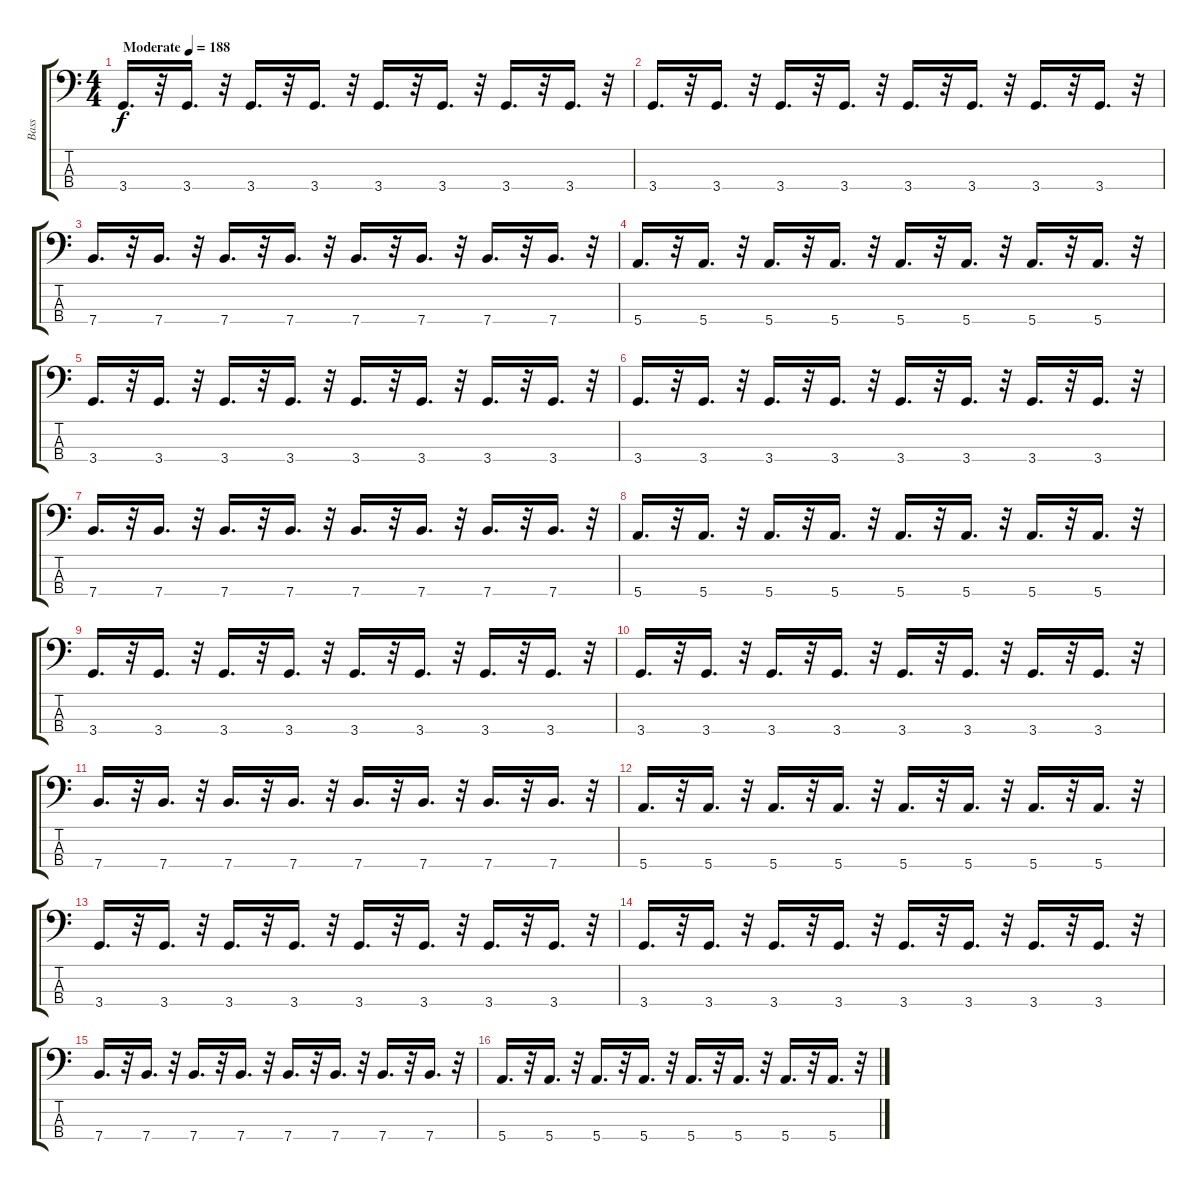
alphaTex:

\track ("Bass" "Bass") {instrument electricbassfinger}
\staff {score tabs}
\tuning (G2 D2 A1 E1) {hide}
\ts (4 4)
\tempo (188 "Moderate")
\clef f4
\ks c
3.4.16{d dy f volume 14 instrument electricbassfinger} r.32 3.4.16{d} r.32 3.4.16{d} r.32 3.4.16{d} r.32 3.4.16{d} r.32 3.4.16{d} r.32 3.4.16{d} r.32 3.4.16{d} r.32 |
3.4.16{d} r.32 3.4.16{d} r.32 3.4.16{d} r.32 3.4.16{d} r.32 3.4.16{d} r.32 3.4.16{d} r.32 3.4.16{d} r.32 3.4.16{d} r.32 |
7.4.16{d} r.32 7.4.16{d} r.32 7.4.16{d} r.32 7.4.16{d} r.32 7.4.16{d} r.32 7.4.16{d} r.32 7.4.16{d} r.32 7.4.16{d} r.32 |
5.4.16{d} r.32 5.4.16{d} r.32 5.4.16{d} r.32 5.4.16{d} r.32 5.4.16{d} r.32 5.4.16{d} r.32 5.4.16{d} r.32 5.4.16{d} r.32 |
3.4.16{d} r.32 3.4.16{d} r.32 3.4.16{d} r.32 3.4.16{d} r.32 3.4.16{d} r.32 3.4.16{d} r.32 3.4.16{d} r.32 3.4.16{d} r.32 |
3.4.16{d} r.32 3.4.16{d} r.32 3.4.16{d} r.32 3.4.16{d} r.32 3.4.16{d} r.32 3.4.16{d} r.32 3.4.16{d} r.32 3.4.16{d} r.32 |
7.4.16{d} r.32 7.4.16{d} r.32 7.4.16{d} r.32 7.4.16{d} r.32 7.4.16{d} r.32 7.4.16{d} r.32 7.4.16{d} r.32 7.4.16{d} r.32 |
5.4.16{d} r.32 5.4.16{d} r.32 5.4.16{d} r.32 5.4.16{d} r.32 5.4.16{d} r.32 5.4.16{d} r.32 5.4.16{d} r.32 5.4.16{d} r.32 |
3.4.16{d} r.32 3.4.16{d} r.32 3.4.16{d} r.32 3.4.16{d} r.32 3.4.16{d} r.32 3.4.16{d} r.32 3.4.16{d} r.32 3.4.16{d} r.32 |
3.4.16{d} r.32 3.4.16{d} r.32 3.4.16{d} r.32 3.4.16{d} r.32 3.4.16{d} r.32 3.4.16{d} r.32 3.4.16{d} r.32 3.4.16{d} r.32 |
7.4.16{d} r.32 7.4.16{d} r.32 7.4.16{d} r.32 7.4.16{d} r.32 7.4.16{d} r.32 7.4.16{d} r.32 7.4.16{d} r.32 7.4.16{d} r.32 |
5.4.16{d} r.32 5.4.16{d} r.32 5.4.16{d} r.32 5.4.16{d} r.32 5.4.16{d} r.32 5.4.16{d} r.32 5.4.16{d} r.32 5.4.16{d} r.32 |
3.4.16{d} r.32 3.4.16{d} r.32 3.4.16{d} r.32 3.4.16{d} r.32 3.4.16{d} r.32 3.4.16{d} r.32 3.4.16{d} r.32 3.4.16{d} r.32 |
3.4.16{d} r.32 3.4.16{d} r.32 3.4.16{d} r.32 3.4.16{d} r.32 3.4.16{d} r.32 3.4.16{d} r.32 3.4.16{d} r.32 3.4.16{d} r.32 |
7.4.16{d} r.32 7.4.16{d} r.32 7.4.16{d} r.32 7.4.16{d} r.32 7.4.16{d} r.32 7.4.16{d} r.32 7.4.16{d} r.32 7.4.16{d} r.32 |
5.4.16{d} r.32 5.4.16{d} r.32 5.4.16{d} r.32 5.4.16{d} r.32 5.4.16{d} r.32 5.4.16{d} r.32 5.4.16{d} r.32 5.4.16{d} r.32
